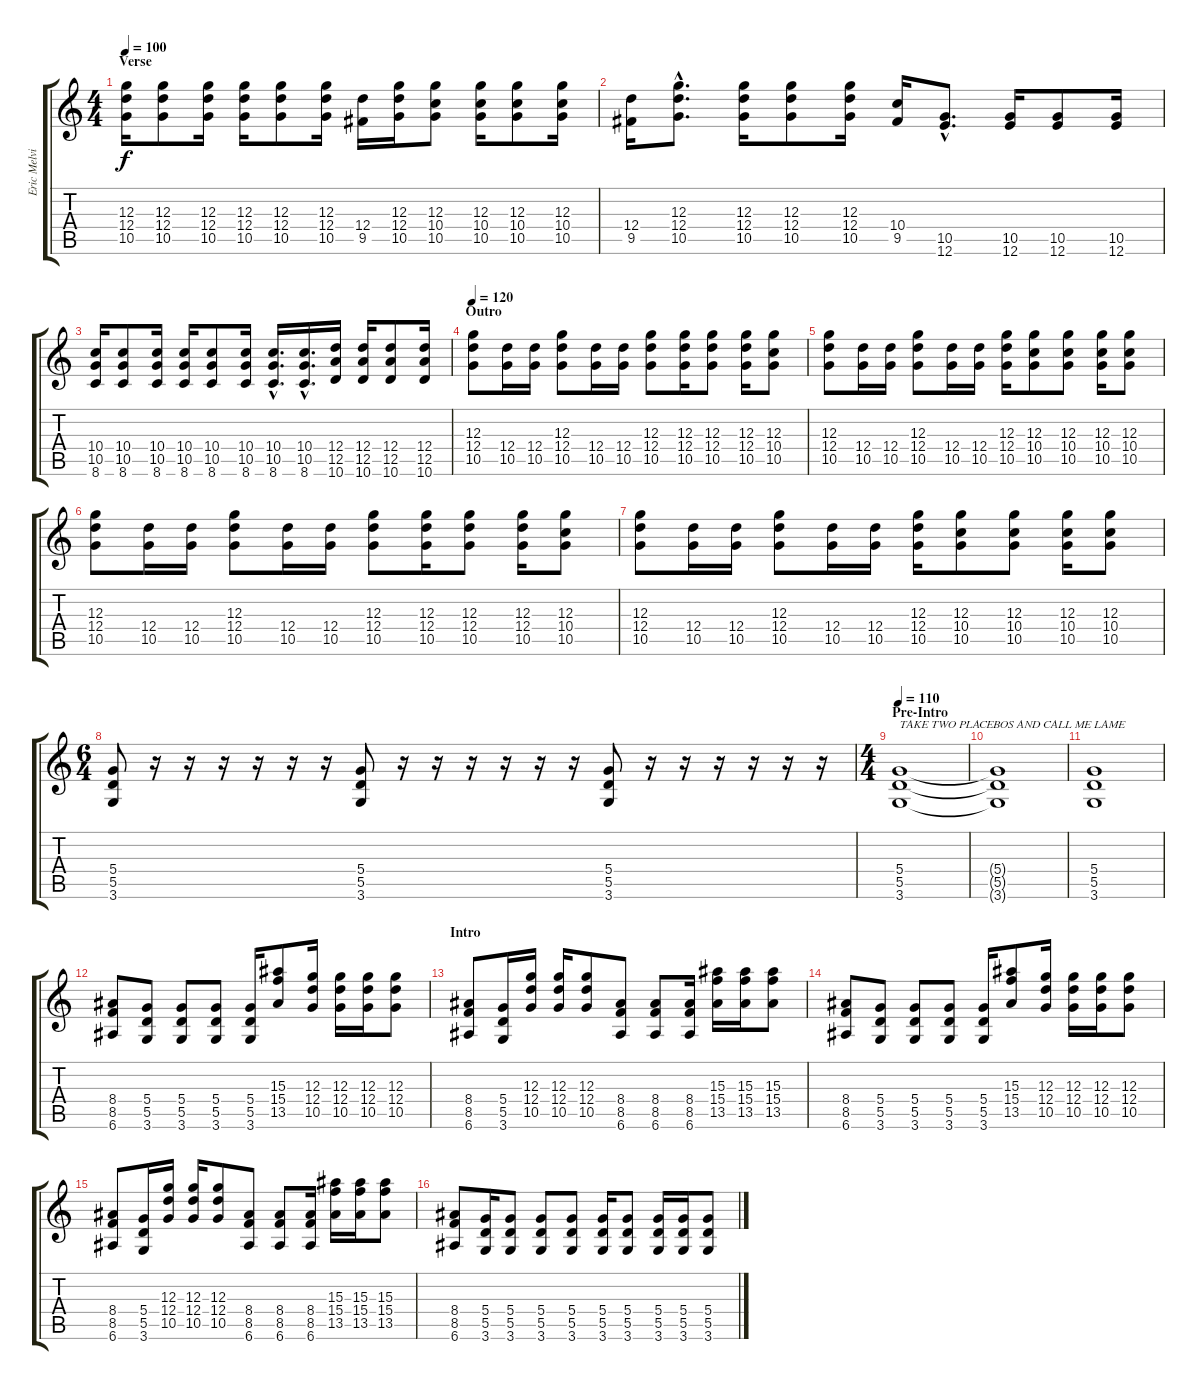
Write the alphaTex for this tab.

\track ("Eric Melvin" "Eric Melvi") {instrument overdrivenguitar}
\staff {score tabs}
\tuning (E4 B3 G3 D3 A2 E2) {hide}
\ts (4 4)
\section ("" "Verse")
\tempo 95
\tempo 100
\clef g2
\ks c
(12.3 12.4 10.5).16{dy f} (12.3 12.4 10.5).8 (12.3 12.4 10.5).16 (12.3 12.4 10.5).16 (12.3 12.4 10.5).8 (12.3 12.4 10.5).16 (12.4 9.5).16 (12.3 12.4 10.5).16 (12.3 10.4 10.5).8 (12.3 10.4 10.5).16 (12.3 10.4 10.5).8 (12.3 10.4 10.5).16 |
(12.4 9.5).16 (12.3{hac} 12.4{hac} 10.5{hac}).8{d} (12.3 12.4 10.5).16 (12.3 12.4 10.5).8 (12.3 12.4 10.5).16 (10.4 9.5).16 (10.5{hac} 12.6{hac}).8{d} (10.5 12.6).16 (10.5 12.6).8 (10.5 12.6).16 |
(10.4 10.5 8.6).16 (10.4 10.5 8.6).8 (10.4 10.5 8.6).16 (10.4 10.5 8.6).16 (10.4 10.5 8.6).8 (10.4 10.5 8.6).16 (10.4{hac} 10.5{hac} 8.6{hac}).16{d} (10.4{hac} 10.5{hac} 8.6{hac}).16{d} (12.4 12.5 10.6).16 (12.4 12.5 10.6).16 (12.4 12.5 10.6).8 (12.4 12.5 10.6).16 |
\section ("" "Outro")
\tempo 120
(12.3 12.4 10.5).8 (12.4 10.5).16{volume 8 instrument electricguitarmuted} (12.4 10.5).16 (12.3 12.4 10.5).8{volume 13 instrument overdrivenguitar} (12.4 10.5).16{volume 8 instrument electricguitarmuted} (12.4 10.5).16 (12.3 12.4 10.5).8{volume 13 instrument overdrivenguitar} (12.3 12.4 10.5).16 (12.3 12.4 10.5).8 (12.3 12.4 10.5).16 (12.3 10.4 10.5).8 |
(12.3 12.4 10.5).8 (12.4 10.5).16{volume 8 instrument electricguitarmuted} (12.4 10.5).16 (12.3 12.4 10.5).8{volume 13 instrument overdrivenguitar} (12.4 10.5).16{volume 8 instrument electricguitarmuted} (12.4 10.5).16 (12.3 12.4 10.5).16{volume 13 instrument overdrivenguitar} (12.3 10.4 10.5).8 (12.3 10.4 10.5).8 (12.3 10.4 10.5).16 (12.3 10.4 10.5).8 |
(12.3 12.4 10.5).8 (12.4 10.5).16{volume 8 instrument electricguitarmuted} (12.4 10.5).16 (12.3 12.4 10.5).8{volume 13 instrument overdrivenguitar} (12.4 10.5).16{volume 8 instrument electricguitarmuted} (12.4 10.5).16 (12.3 12.4 10.5).8{volume 13 instrument overdrivenguitar} (12.3 12.4 10.5).16 (12.3 12.4 10.5).8 (12.3 12.4 10.5).16 (12.3 10.4 10.5).8 |
(12.3 12.4 10.5).8 (12.4 10.5).16{volume 8 instrument electricguitarmuted} (12.4 10.5).16 (12.3 12.4 10.5).8{volume 13 instrument overdrivenguitar} (12.4 10.5).16{volume 8 instrument electricguitarmuted} (12.4 10.5).16 (12.3 12.4 10.5).16{volume 13 instrument overdrivenguitar} (12.3 10.4 10.5).8 (12.3 10.4 10.5).8 (12.3 10.4 10.5).16 (12.3 10.4 10.5).8 |
\ts (6 4)
(5.4 5.5 3.6).8 r.16 r.16 r.16 r.16 r.16 r.16 (5.4 5.5 3.6).8 r.16 r.16 r.16 r.16 r.16 r.16 (5.4 5.5 3.6).8 r.16 r.16 r.16 r.16 r.16 r.16 |
\ts (4 4)
\section ("" "Pre-Intro")
\tempo 110
(5.4 5.5 3.6).1{txt "TAKE TWO PLACEBOS AND CALL ME LAME" volume 11} |
(5.4{t} 5.5{t} 3.6{t}).1 |
(5.4 5.5 3.6).1 |
(8.4 8.5 6.6).8{volume 14} (5.4 5.5 3.6).8 (5.4 5.5 3.6).8 (5.4 5.5 3.6).8 (5.4 5.5 3.6).16 (15.3 15.4 13.5).8 (12.3 12.4 10.5).16 (12.3 12.4 10.5).16 (12.3 12.4 10.5).16 (12.3 12.4 10.5).8 |
\section ("" "Intro")
(8.4 8.5 6.6).8 (5.4 5.5 3.6).16 (12.3 12.4 10.5).16 (12.3 12.4 10.5).16 (12.3 12.4 10.5).8 (8.4 8.5 6.6).8 (8.4 8.5 6.6).8 (8.4 8.5 6.6).16 (15.3 15.4 13.5).16 (15.3 15.4 13.5).16 (15.3 15.4 13.5).8 |
(8.4 8.5 6.6).8 (5.4 5.5 3.6).8 (5.4 5.5 3.6).8 (5.4 5.5 3.6).8 (5.4 5.5 3.6).16 (15.3 15.4 13.5).8 (12.3 12.4 10.5).16 (12.3 12.4 10.5).16 (12.3 12.4 10.5).16 (12.3 12.4 10.5).8 |
(8.4 8.5 6.6).8 (5.4 5.5 3.6).16 (12.3 12.4 10.5).16 (12.3 12.4 10.5).16 (12.3 12.4 10.5).8 (8.4 8.5 6.6).8 (8.4 8.5 6.6).8 (8.4 8.5 6.6).16 (15.3 15.4 13.5).16 (15.3 15.4 13.5).16 (15.3 15.4 13.5).8 |
(8.4 8.5 6.6).8 (5.4 5.5 3.6).16 (5.4 5.5 3.6).8 (5.4 5.5 3.6).8 (5.4 5.5 3.6).8 (5.4 5.5 3.6).16{instrument distortionguitar} (5.4 5.5 3.6).8 (5.4 5.5 3.6).16 (5.4 5.5 3.6).16 (5.4 5.5 3.6).8
